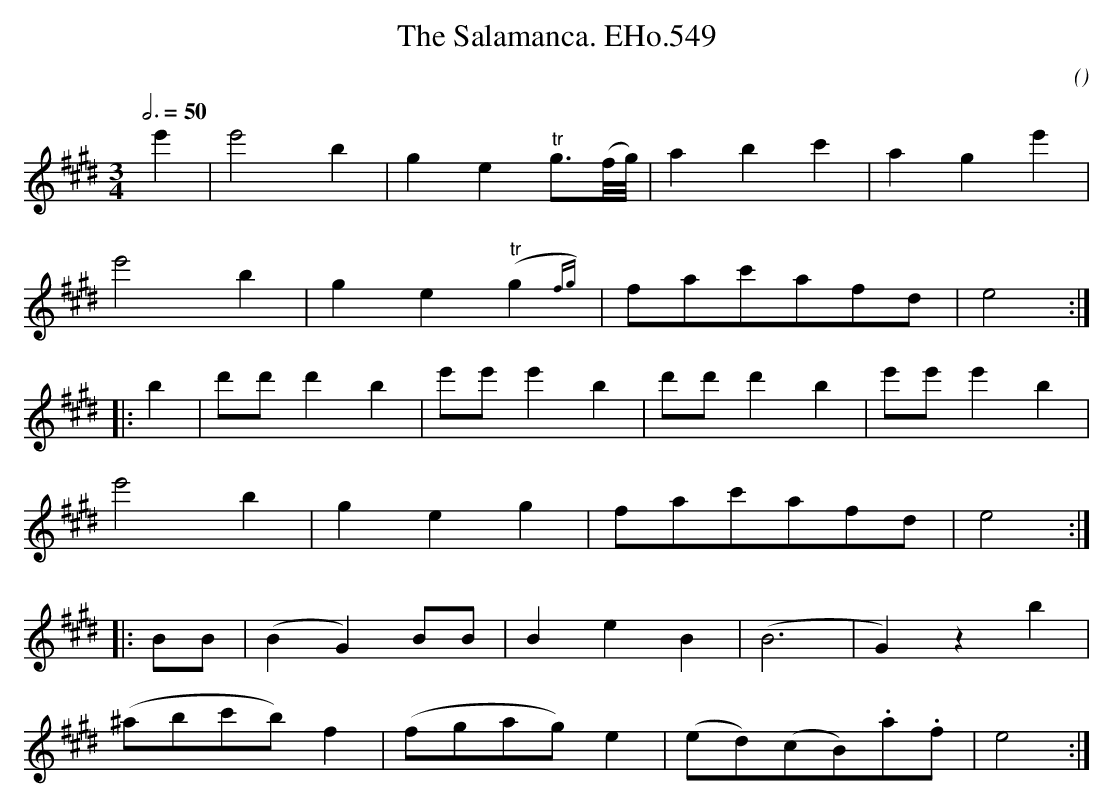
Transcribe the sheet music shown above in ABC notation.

X:1
T:Salamanca. EHo.549, The
M:3/4
L:1/8
Q:3/4=50
C:
O:
K:E
ye'2 | e'4b2 | g2e2"tr"g3/(f//g//) | a2b2c'2 | a2g2e'2 |
e'4b2 | g2e2"tr"(g2{fg}) | fac'afd | e4 :|
|: b2 | d'd' d'2b2 | e'e' e'2b2 | d'd' d'2b2 | e'e' e'2b2 |
e'4b2 | g2e2g2 | fac'afd | e4 :|
|: BB | (B2G2)BB | B2e2B2 | (B6 | G2)z2b2 |
(^abc'b)f2 | (fgag)e2 | (ed)(cB).a.f | e4 :|
